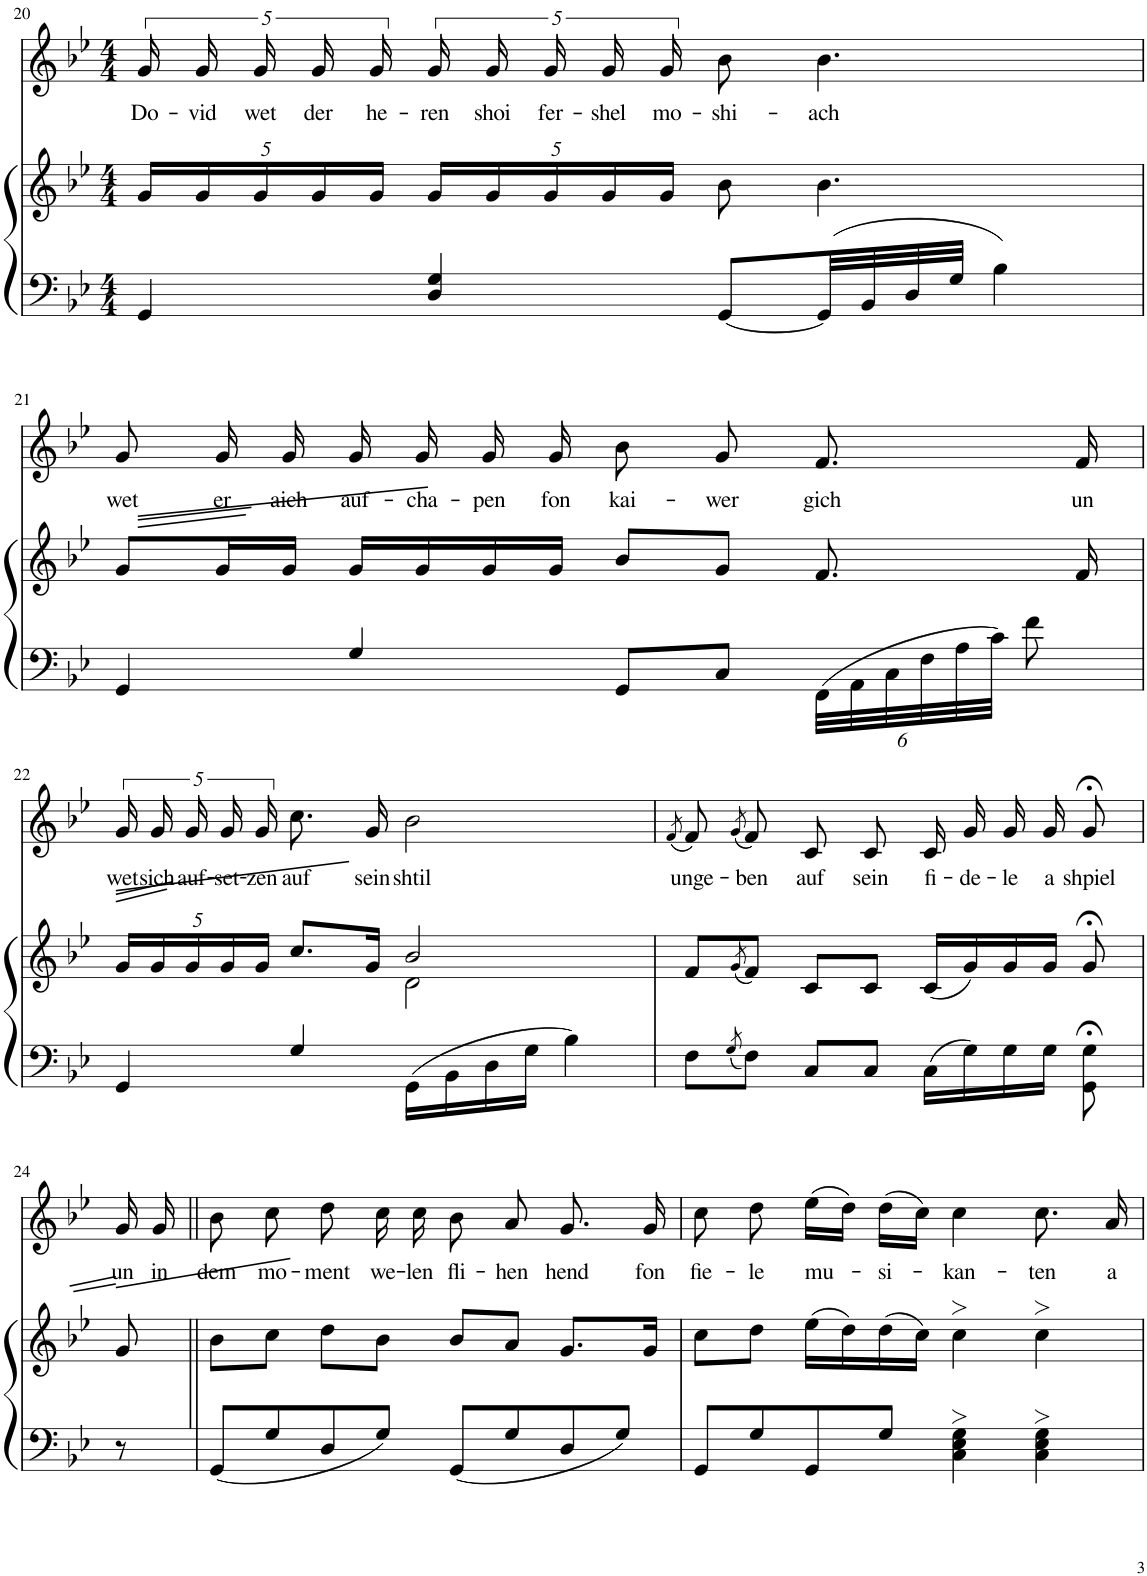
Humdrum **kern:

**kern	**kern	**kern	**text
*part2	*part2	*part1	*part1
*staff3	*staff2	*staff1	*staff1
*I"Klavier	*	*I"Piano	*
*	*	*I'Pno	*
!!LO:PB:g=z
*clefF4	*clefG2	*clefG2	*
*k[b-e-]	*k[b-e-]	*k[b-e-]	*
*M4/4	*M4/4	*M4/4	*
*	*Xbrackettup	*	*
=20	=20	=20	=20
!	!	!	!LO:LY:b
4GG/	20g/LL	20g/	Do-
!	!	!	!LO:LY:b
.	20g/	20g/	-vid
!	!	!	!LO:LY:b
.	20g/	20g/	wet
!	!	!	!LO:LY:b
.	20g/	20g/	der
!	!	!	!LO:LY:b
.	20g/JJ	20g/	he-
!	!	!	!LO:LY:b
4D/ 4G/	20g/LL	20g/	-ren
!	!	!	!LO:LY:b
.	20g/	20g/	shoi
!	!	!	!LO:LY:b
.	20g/	20g/	fer-
!	!	!	!LO:LY:b
.	20g/	20g/	-shel
!	!	!	!LO:LY:b
.	20g/JJ	20g/	mo-
!	!	!	!LO:LY:b
[8GG/L	8b-\	8b-\	-shi-
!	!	!	!LO:LY:b
32GG/LL]	4.b-\	4.b-\	-ach
32BB-/	.	.	.
32D/	.	.	.
32G/JJJ	.	.	.
4B-\	.	.	.
!!LO:LB:g=z
=21	=21	=21	=21
!	!	!	!LO:LY:b
4GG/	8g/L	8g/	wet
!	!	!	!LO:LY:b
.	16g/L	16g/	er
!	!	!	!LO:LY:b
.	16g/JJ	16g/	aich
!	!	!	!LO:LY:b
4G/	16g/LL	16g/	auf-
!	!	!	!LO:LY:b
.	16g/	16g/	-cha-
!	!	!	!LO:LY:b
.	16g/	16g/	-pen
!	!	!	!LO:LY:b
.	16g/JJ	16g/	fon
!	!	!	!LO:LY:b
8GG/L	8b-/L	8b-\	kai-
!	!	!	!LO:LY:b
8C/J	8g/J	8g/	-wer
*Xbrackettup	*	*	*
!	!	!	!LO:LY:b
48FF\LLL	8.f/	8.f/	gich
48AA\	.	.	.
48C\	.	.	.
48F\	.	.	.
48A\	.	.	.
48c\JJJ	.	.	.
8f\	.	.	.
!	!	!	!LO:LY:b
.	16f/	16f/	un
!!LO:LB:g=z
=22	=22	=22	=22
*	*^	*	*
!	!	!	!	!LO:LY:b
4GG/	20g/LL	2ryy	20g/	wet
!	!	!	!	!LO:LY:b
.	20g/	.	20g/	sich
!	!	!	!	!LO:LY:b
.	20g/	.	20g/	auf-
!	!	!	!	!LO:LY:b
.	20g/	.	20g/	-set-
!	!	!	!	!LO:LY:b
.	20g/JJ	.	20g/	-zen
!	!	!	!	!LO:LY:b
4G/	8.cc/L	.	8.cc\	auf
!	!	!	!	!LO:LY:b
.	16g/Jk	.	16g/	sein
!	!	!	!	!LO:LY:b
16GG\LL	2b-/	2d\	2b-\	shtil
16BB-\	.	.	.	.
16D\	.	.	.	.
16G\JJ	.	.	.	.
4B-\	.	.	.	.
*	*v	*v	*	*
=23	=23	=23	=23
.	.	(8qf/	.
!	!	!	!LO:LY:b
8F\L	8f/L	8f/)	unge-
8qG/	(8qg/	(8qg/	.
!	!	!	!LO:LY:b
8F\J	8f/J)	8f/)	-ben
!	!	!	!LO:LY:b
8C/L	8c/L	8c/	auf
!	!	!	!LO:LY:b
8C/J	8c/J	8c/	sein
!	!	!	!LO:LY:b
16C\LL	(16c/LL	16c/	fi-
!	!	!	!LO:LY:b
16G\	16g/)	16g/	-de-
!	!	!	!LO:LY:b
16G\	16g/	16g/	-le
!	!	!	!LO:LY:b
16G\JJ	16g/JJ	16g/	a
!	!	!	!LO:LY:b
8GG\;< 8G\;<	8g;</	8g;</	shpiel
!!LO:LB:g=z
=24	=24	=24	=24
!	!	!	!LO:LY:b
8r	8g/	16g/	un
!	!	!	!LO:LY:b
.	.	16g/	in
=25||	=25||	=25||	=25||
!	!	!	!LO:LY:b
8GG/L	8b-\L	8b-\	dem
!	!	!	!LO:LY:b
8G/	8cc\J	8cc\	mo-
!	!	!	!LO:LY:b
8D/	8dd\L	8dd\	-ment
!	!	!	!LO:LY:b
8G/J	8b-\J	16cc\	we-
!	!	!	!LO:LY:b
.	.	16cc\	-len
!	!	!	!LO:LY:b
8GG/L	8b-/L	8b-\	fli-
!	!	!	!LO:LY:b
8G/	8a/J	8a/	-hen
!	!	!	!LO:LY:b
8D/	8.g/L	8.g/	hend
8G/J	.	.	.
!	!	!	!LO:LY:b
.	16g/Jk	16g/	fon
=26	=26	=26	=26
!	!	!	!LO:LY:b
8GG/L	8cc\L	8cc\	fie-
!	!	!	!LO:LY:b
8G/	8dd\J	8dd\	-le
!	!	!	!LO:LY:b
8GG/	(16ee-\LL	(16ee-\LL	mu-
.	16dd\)	16dd\JJ)	.
!	!	!	!LO:LY:b
8G/J	(16dd\	(16dd\LL	-si-
.	16cc\JJ)	16cc\JJ)	.
!	!	!	!LO:LY:b
4C\> 4E-\> 4G\>	4cc>\	4cc\	-kan-
!	!	!	!LO:LY:b
4C\> 4E-\> 4G\>	4cc>\	8.cc\	-ten
!	!	!	!LO:LY:b
.	.	16a/	a
=	=	=	=
*-	*-	*-	*-
